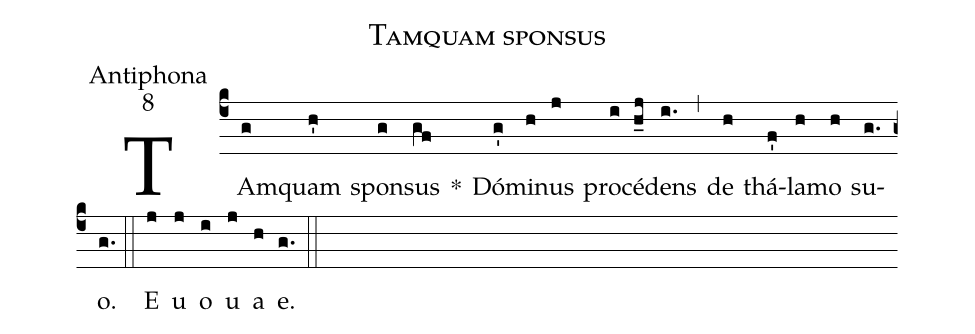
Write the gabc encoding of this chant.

name:Tamquam sponsus;
office-part:Antiphona;
mode:8;
%%
(c4) TAm(g)quam(h') spon(g)sus(gf) *() Dó(g')mi(h)nus(j) pro(i)cé(h_j)dens(i.) (,) de(h) thá(f')la(h)mo(h) su(g.)o.(g.) (::) <eu>E(j) u(j) o(i) u(j) a(h) e.</eu>(g.) (::)
